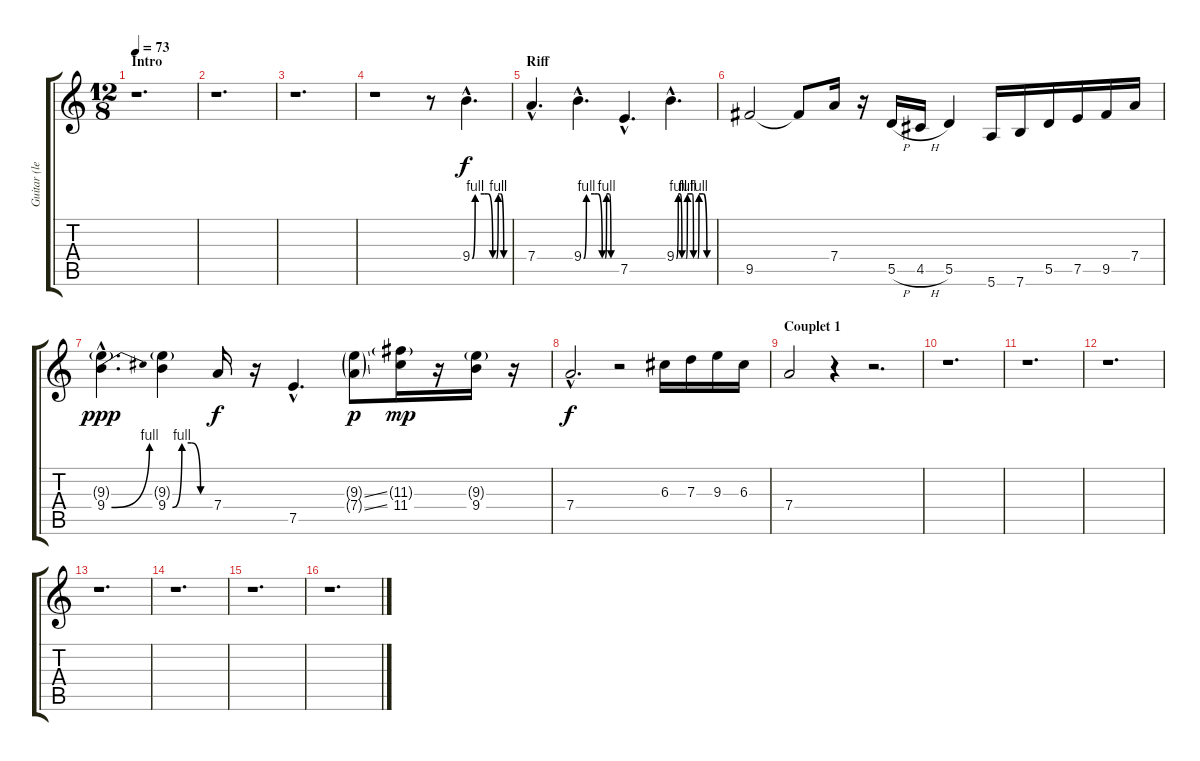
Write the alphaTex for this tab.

\track ("Guitar (lead)" "Guitar (le") {instrument distortionguitar}
\staff {score tabs}
\tuning (E4 B3 G3 D3 A2 E2) {hide}
\ts (12 8)
\section ("" "Intro")
\tempo 73
\clef g2
\ks c
r.1{d dy f instrument distortionguitar} |
r.1{d} |
r.1{d} |
r.1 r.8 9.4{be (custom 0 0 5 4 20 4 26 4 34 0 40 0 43 4 45 4 47 4 52 0 56 0 60 0) hac}.4{d} |
\section ("" "Riff")
7.4{hac}.4{d} 9.4{be (custom 0 0 5 4 20 4 26 4 34 0 40 0 42 4 47 4 50 0 53 0 60 0) hac}.4{d} 7.5{hac}.4{d} 9.4{be (custom 0 0 3 4 6 4 9 0 16 0 18 4 26 4 28 0 35 0 37 4 44 4 50 0 60 0) hac}.4{d} |
9.5.2 9.5{t}.8 7.4.16 r.16 5.5{h}.16 4.5{h}.16 5.5.4 5.6.16 7.6.16 5.5.16 7.5.16 9.5.16 7.4.16 |
(9.3{g hac} 9.4{be (bend 0 0 60 4) hac}).4{d dy ppp} (9.3{g} 9.4{be (custom 0 0 15 4 30 4 45 0 60 0)}).4 7.4.16{dy f} r.16 7.5{hac}.4{d} (9.3{ss g} 7.4{ss g}).8{dy p} (11.3{g} 11.4).16{dy mp} r.16 (9.3{g} 9.4).16 r.16 |
7.4{hac}.2{d dy f volume 1} r.2 6.3.16{volume 12} 7.3.16 9.3.16 6.3.16 |
\section ("" "Couplet 1")
7.4.2{volume 12 balance 6 instrument distortionguitar} r.4 r.2{d} |
r.1{d} |
r.1{d} |
r.1{d} |
r.1{d volume 12 balance 6 instrument distortionguitar} |
r.1{d} |
r.1{d} |
r.1{d}
